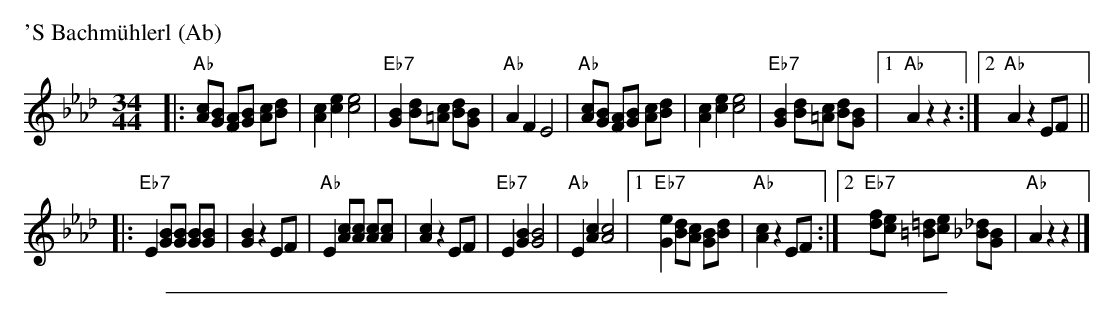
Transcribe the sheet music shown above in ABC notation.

X:1
P: 'S Bachm\"uhlerl (Ab)
M: 34/44
L: 1/8
K: Ab
|: "Ab"[cA][BG] [AF][BG] [cA][dB] | [c2A2][e2c2] [e4c4] \
| "Eb7"[B2G2] [dB][c=A] [dB][BG] | "Ab"A2F2 E4 \
| "Ab"[cA][BG] [AF][BG] [cA][dB] | [c2A2][e2c2] [e4c4] \
| "Eb7"[B2G2] [dB][c=A] [dB][BG] |1 "Ab"A2 z2 z2 :|2 "Ab"A2 z2 EF ||
|: "Eb7"E2 [BG][BG] [BG][BG] |[B2G2] z2 EF \
| "Ab"E2 [cA][cA] [cA][cA] | [c2A2] z2 EF \
| "Eb7"E2[B2G2] [B4G4] | "Ab"E2[c2A2] [c4A4] \
|1 "Eb7"[e2G2] [dB][cA] [BG][dB] | "Ab"[c2A2] z2 EF \
:|2 "Eb7"[fd][ec] [=d=B][ec] [_d_B][BG] | "Ab"A2 z2 z2 |]
